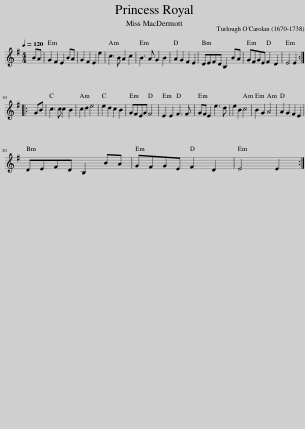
X:1
L:1/8
Q:1/4=120
M:4/4
I:linebreak $
K:Emin
V:1 treble
V:1
 BA | G2 F2 E2 BA | G2 F2 E2 e2 | c3 B A2 c2 | B3 A G2 B2 | %5
 A2 G2 F2 E2 | DEFD B,2 BA | GFGE F2 D2 | E4 E2 ::$ GB | %10
 c3 c c2 B2 | c2 d2 e4 | e2 d2 c2 B2 | GFEG F4 | E2 E2 F3 F | %15
 GF E2 e3 d | e2 B2 c4 | B2 G2 A4 | A2 G2 F2 E2 |$ DEFD B,2 BA | %20
 GFGE F2 D2 | E4 E2 :| %22
